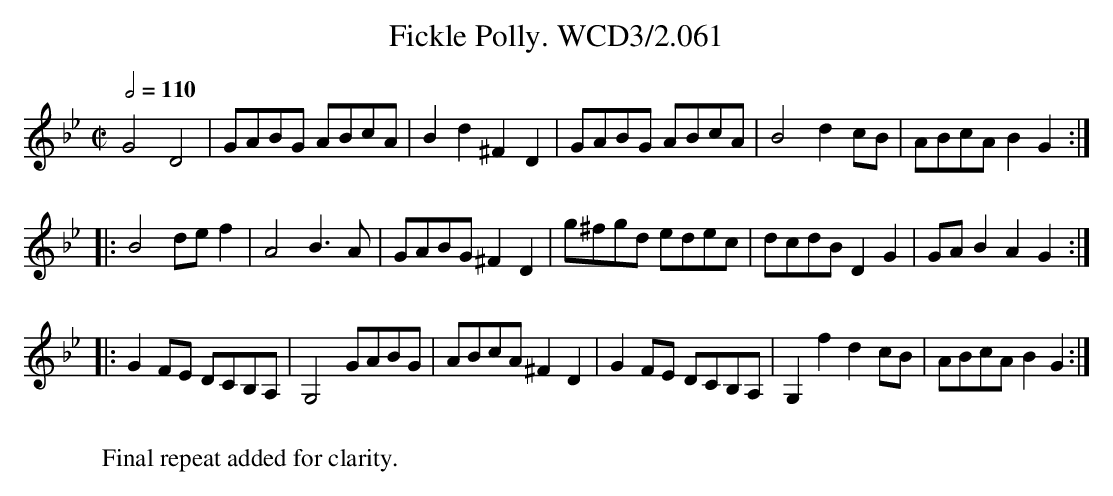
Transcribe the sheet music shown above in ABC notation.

X:1
T:Fickle Polly. WCD3/2.061
M:C|
L:1/8
Q:1/2=110
K:Gm
G4D4|GABG ABcA|B2d2 ^F2D2|\
GABG ABcA|B4 d2cB|ABcA B2G2:|
|:B4 def2|A4 B3A|GABG ^F2D2|\
g^fgd edec|dcdB D2G2|GAB2 A2G2:|
|:G2FE DCB,A,|G,4 GABG|ABcA ^F2D2|\
G2FE DCB,A,|G,2f2 d2cB|ABcA B2G2:|
W:
W:Final repeat added for clarity.
